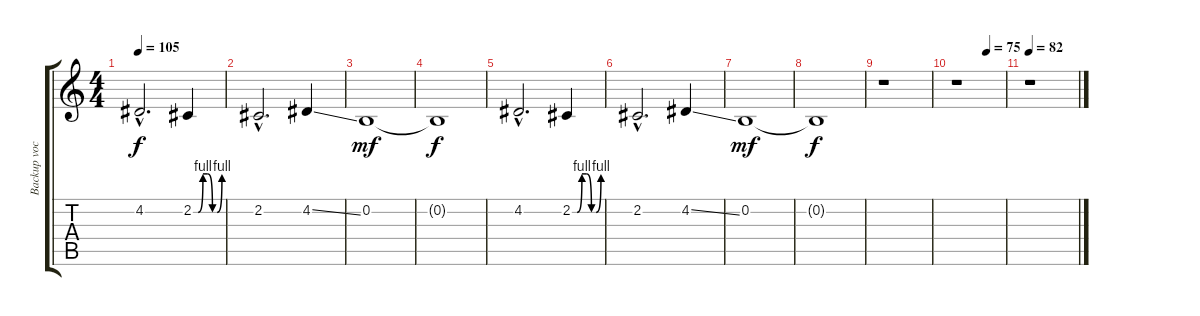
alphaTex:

\track ("Backup vocals" "Backup voc") {instrument lead1square}
\staff {score tabs}
\tuning (E4 B3 G3 D3 A2 E2) {hide}
\ts (4 4)
\tempo 105
\clef g2
\ks c
4.2{hac}.2{d dy f} 2.2{be (custom 0 0 10 0 20 4 30 4 40 0 50 0 60 4)}.4 |
2.2{hac}.2{d} 4.2{ss}.4 |
0.2.1{dy mf} |
0.2{t}.1{dy f} |
4.2{hac}.2{d} 2.2{be (custom 0 0 10 0 20 4 30 4 40 0 50 0 60 4)}.4 |
2.2{hac}.2{d} 4.2{ss}.4 |
0.2.1{dy mf} |
0.2{t}.1{dy f} |
r.1 |
\tempo (75 0.625)
r.1 |
\tempo 82
r.1
